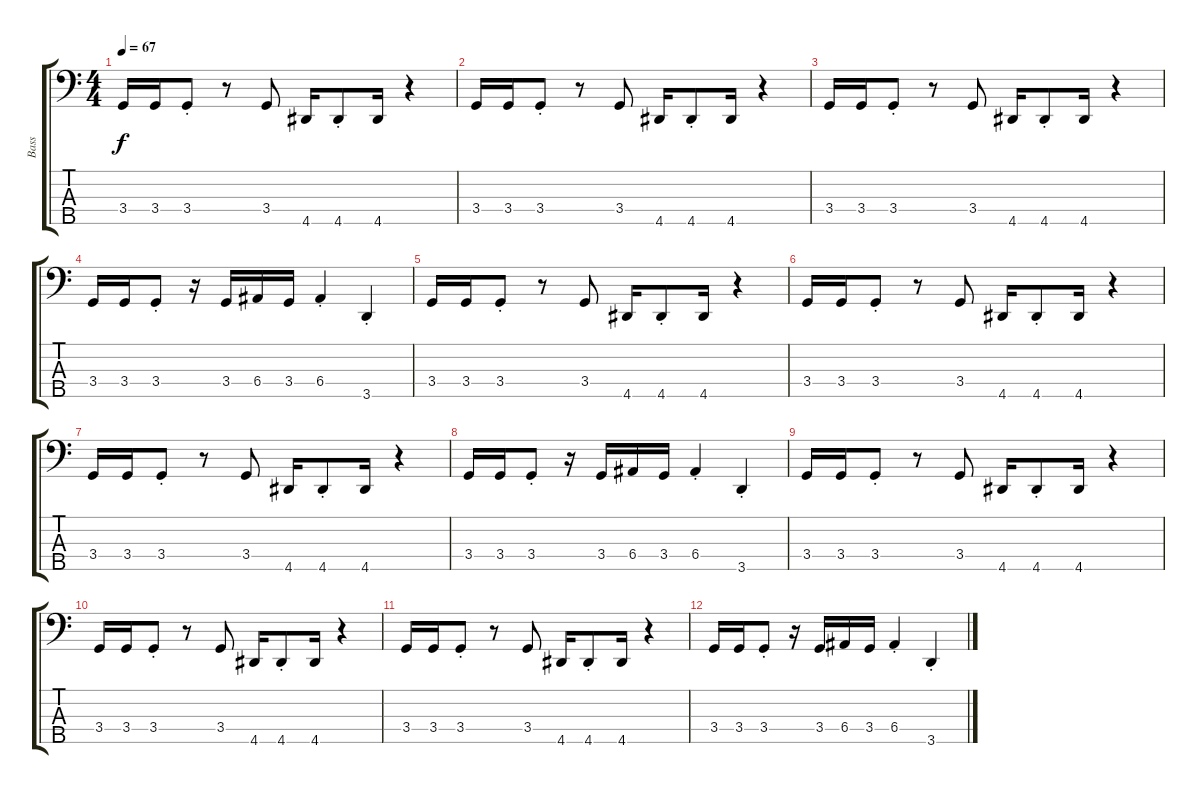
\track ("Bass" "Bass") {instrument synthbass2}
\staff {score tabs}
\tuning (G2 D2 A1 E1 B0) {hide}
\ts (4 4)
\tempo 67
\clef f4
\ks c
3.4.16{dy f} 3.4.16 3.4{st}.8 r.8 3.4.8 4.5.16 4.5{st}.8 4.5.16 r.4 |
3.4.16 3.4.16 3.4{st}.8 r.8 3.4.8 4.5.16 4.5{st}.8 4.5.16 r.4 |
3.4.16 3.4.16 3.4{st}.8 r.8 3.4.8 4.5.16 4.5{st}.8 4.5.16 r.4 |
3.4.16 3.4.16 3.4{st}.8 r.16 3.4.16 6.4.16 3.4.16 6.4{st}.4 3.5{st}.4 |
3.4.16 3.4.16 3.4{st}.8 r.8 3.4.8 4.5.16 4.5{st}.8 4.5.16 r.4 |
3.4.16 3.4.16 3.4{st}.8 r.8 3.4.8 4.5.16 4.5{st}.8 4.5.16 r.4 |
3.4.16 3.4.16 3.4{st}.8 r.8 3.4.8 4.5.16 4.5{st}.8 4.5.16 r.4 |
3.4.16 3.4.16 3.4{st}.8 r.16 3.4.16 6.4.16 3.4.16 6.4{st}.4 3.5{st}.4 |
3.4.16 3.4.16 3.4{st}.8 r.8 3.4.8 4.5.16 4.5{st}.8 4.5.16 r.4 |
3.4.16 3.4.16 3.4{st}.8 r.8 3.4.8 4.5.16 4.5{st}.8 4.5.16 r.4 |
3.4.16 3.4.16 3.4{st}.8 r.8 3.4.8 4.5.16 4.5{st}.8 4.5.16 r.4 |
3.4.16 3.4.16 3.4{st}.8 r.16 3.4.16 6.4.16 3.4.16 6.4{st}.4 3.5{st}.4
